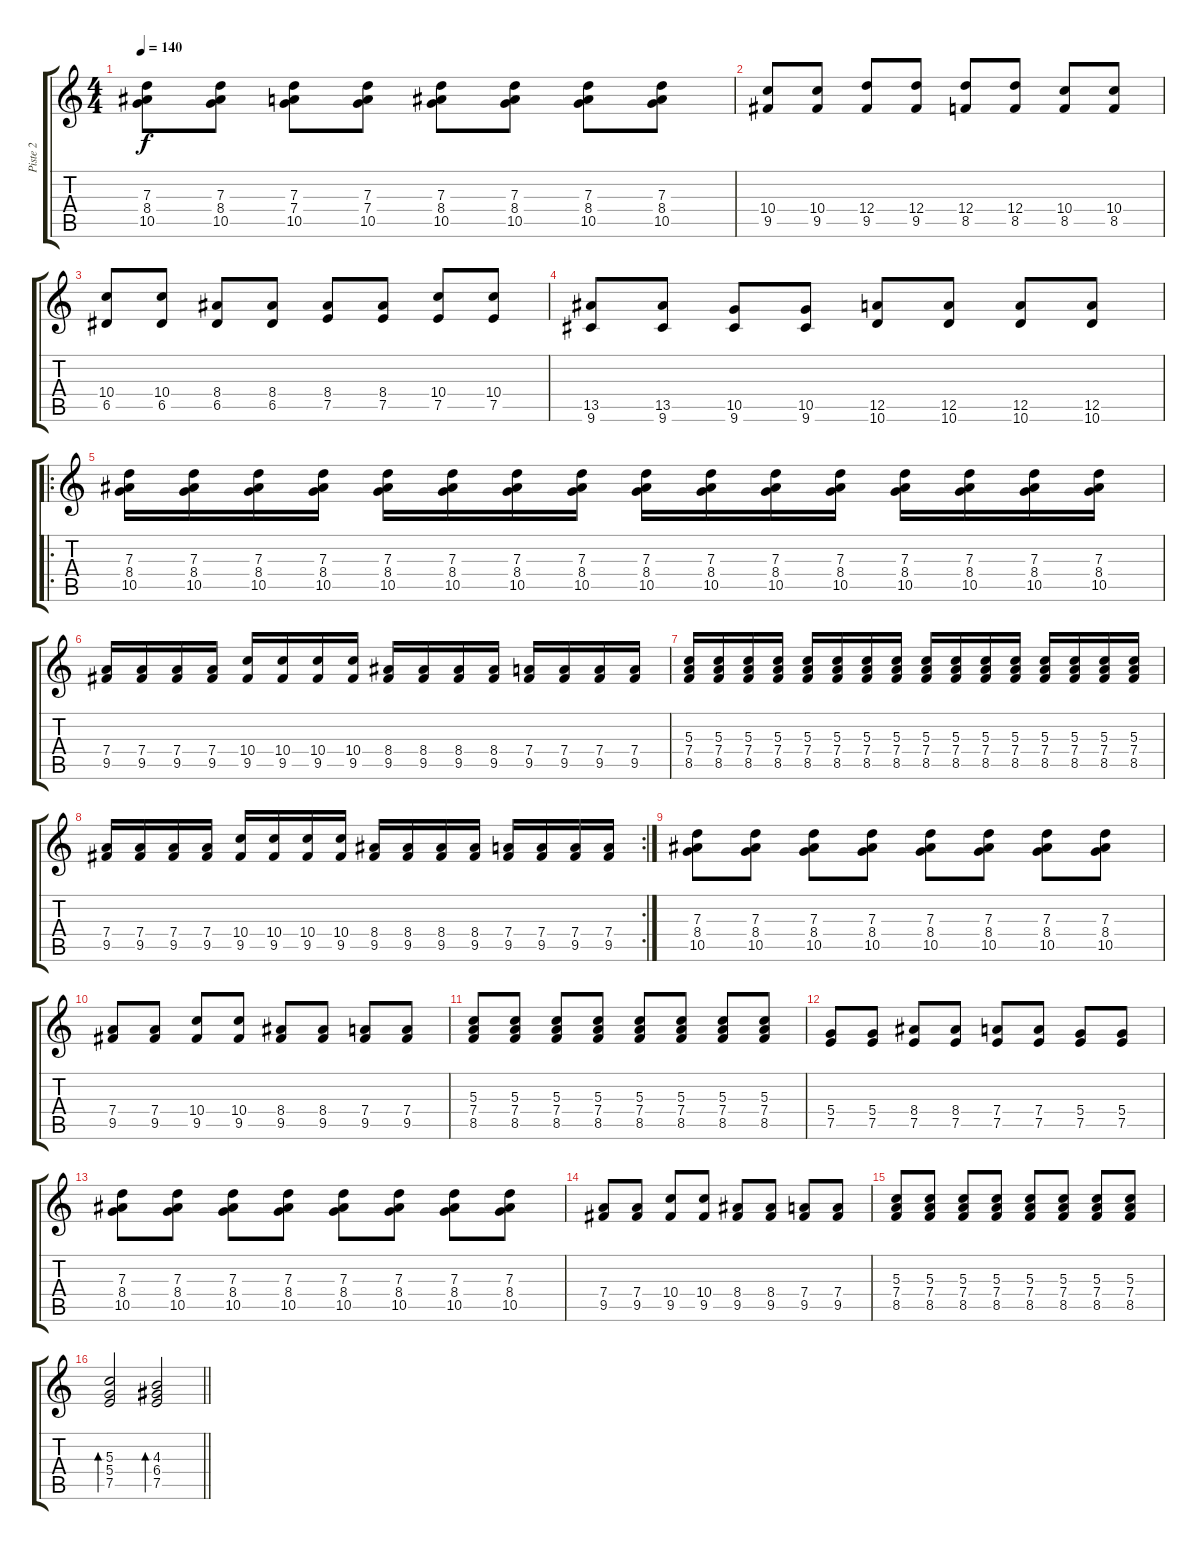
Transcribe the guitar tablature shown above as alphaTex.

\track ("Piste 2" "Piste 2") {instrument distortionguitar}
\staff {score tabs}
\tuning (E4 B3 G3 D3 A2 E2) {hide}
\ts (4 4)
\tempo 140
\clef g2
\ks c
(7.3 8.4 10.5).8{dy f} (7.3 8.4 10.5).8 (7.3 7.4 10.5).8 (7.3 7.4 10.5).8 (7.3 8.4 10.5).8 (7.3 8.4 10.5).8 (7.3 8.4 10.5).8 (7.3 8.4 10.5).8 |
(10.4 9.5).8 (10.4 9.5).8 (12.4 9.5).8 (12.4 9.5).8 (12.4 8.5).8 (12.4 8.5).8 (10.4 8.5).8 (10.4 8.5).8 |
(10.4 6.5).8 (10.4 6.5).8 (8.4 6.5).8 (8.4 6.5).8 (8.4 7.5).8 (8.4 7.5).8 (10.4 7.5).8 (10.4 7.5).8 |
(13.5 9.6).8 (13.5 9.6).8 (10.5 9.6).8 (10.5 9.6).8 (12.5 10.6).8 (12.5 10.6).8 (12.5 10.6).8 (12.5 10.6).8 |
\ro
(7.3 8.4 10.5).16 (7.3 8.4 10.5).16 (7.3 8.4 10.5).16 (7.3 8.4 10.5).16 (7.3 8.4 10.5).16 (7.3 8.4 10.5).16 (7.3 8.4 10.5).16 (7.3 8.4 10.5).16 (7.3 8.4 10.5).16 (7.3 8.4 10.5).16 (7.3 8.4 10.5).16 (7.3 8.4 10.5).16 (7.3 8.4 10.5).16 (7.3 8.4 10.5).16 (7.3 8.4 10.5).16 (7.3 8.4 10.5).16 |
(7.4 9.5).16 (7.4 9.5).16 (7.4 9.5).16 (7.4 9.5).16 (10.4 9.5).16 (10.4 9.5).16 (10.4 9.5).16 (10.4 9.5).16 (8.4 9.5).16 (8.4 9.5).16 (8.4 9.5).16 (8.4 9.5).16 (7.4 9.5).16 (7.4 9.5).16 (7.4 9.5).16 (7.4 9.5).16 |
(5.3 7.4 8.5).16 (5.3 7.4 8.5).16 (5.3 7.4 8.5).16 (5.3 7.4 8.5).16 (5.3 7.4 8.5).16 (5.3 7.4 8.5).16 (5.3 7.4 8.5).16 (5.3 7.4 8.5).16 (5.3 7.4 8.5).16 (5.3 7.4 8.5).16 (5.3 7.4 8.5).16 (5.3 7.4 8.5).16 (5.3 7.4 8.5).16 (5.3 7.4 8.5).16 (5.3 7.4 8.5).16 (5.3 7.4 8.5).16 |
\rc 2
(7.4 9.5).16 (7.4 9.5).16 (7.4 9.5).16 (7.4 9.5).16 (10.4 9.5).16 (10.4 9.5).16 (10.4 9.5).16 (10.4 9.5).16 (8.4 9.5).16 (8.4 9.5).16 (8.4 9.5).16 (8.4 9.5).16 (7.4 9.5).16 (7.4 9.5).16 (7.4 9.5).16 (7.4 9.5).16 |
(7.3 8.4 10.5).8 (7.3 8.4 10.5).8 (7.3 8.4 10.5).8 (7.3 8.4 10.5).8 (7.3 8.4 10.5).8 (7.3 8.4 10.5).8 (7.3 8.4 10.5).8 (7.3 8.4 10.5).8 |
(7.4 9.5).8 (7.4 9.5).8 (10.4 9.5).8 (10.4 9.5).8 (8.4 9.5).8 (8.4 9.5).8 (7.4 9.5).8 (7.4 9.5).8 |
(5.3 7.4 8.5).8 (5.3 7.4 8.5).8 (5.3 7.4 8.5).8 (5.3 7.4 8.5).8 (5.3 7.4 8.5).8 (5.3 7.4 8.5).8 (5.3 7.4 8.5).8 (5.3 7.4 8.5).8 |
(5.4 7.5).8 (5.4 7.5).8 (8.4 7.5).8 (8.4 7.5).8 (7.4 7.5).8 (7.4 7.5).8 (5.4 7.5).8 (5.4 7.5).8 |
(7.3 8.4 10.5).8 (7.3 8.4 10.5).8 (7.3 8.4 10.5).8 (7.3 8.4 10.5).8 (7.3 8.4 10.5).8 (7.3 8.4 10.5).8 (7.3 8.4 10.5).8 (7.3 8.4 10.5).8 |
(7.4 9.5).8 (7.4 9.5).8 (10.4 9.5).8 (10.4 9.5).8 (8.4 9.5).8 (8.4 9.5).8 (7.4 9.5).8 (7.4 9.5).8 |
(5.3 7.4 8.5).8 (5.3 7.4 8.5).8 (5.3 7.4 8.5).8 (5.3 7.4 8.5).8 (5.3 7.4 8.5).8 (5.3 7.4 8.5).8 (5.3 7.4 8.5).8 (5.3 7.4 8.5).8 |
\barLineRight lightlight
(5.3 5.4 7.5).2{bd 240} (4.3 6.4 7.5).2{bd 240}
